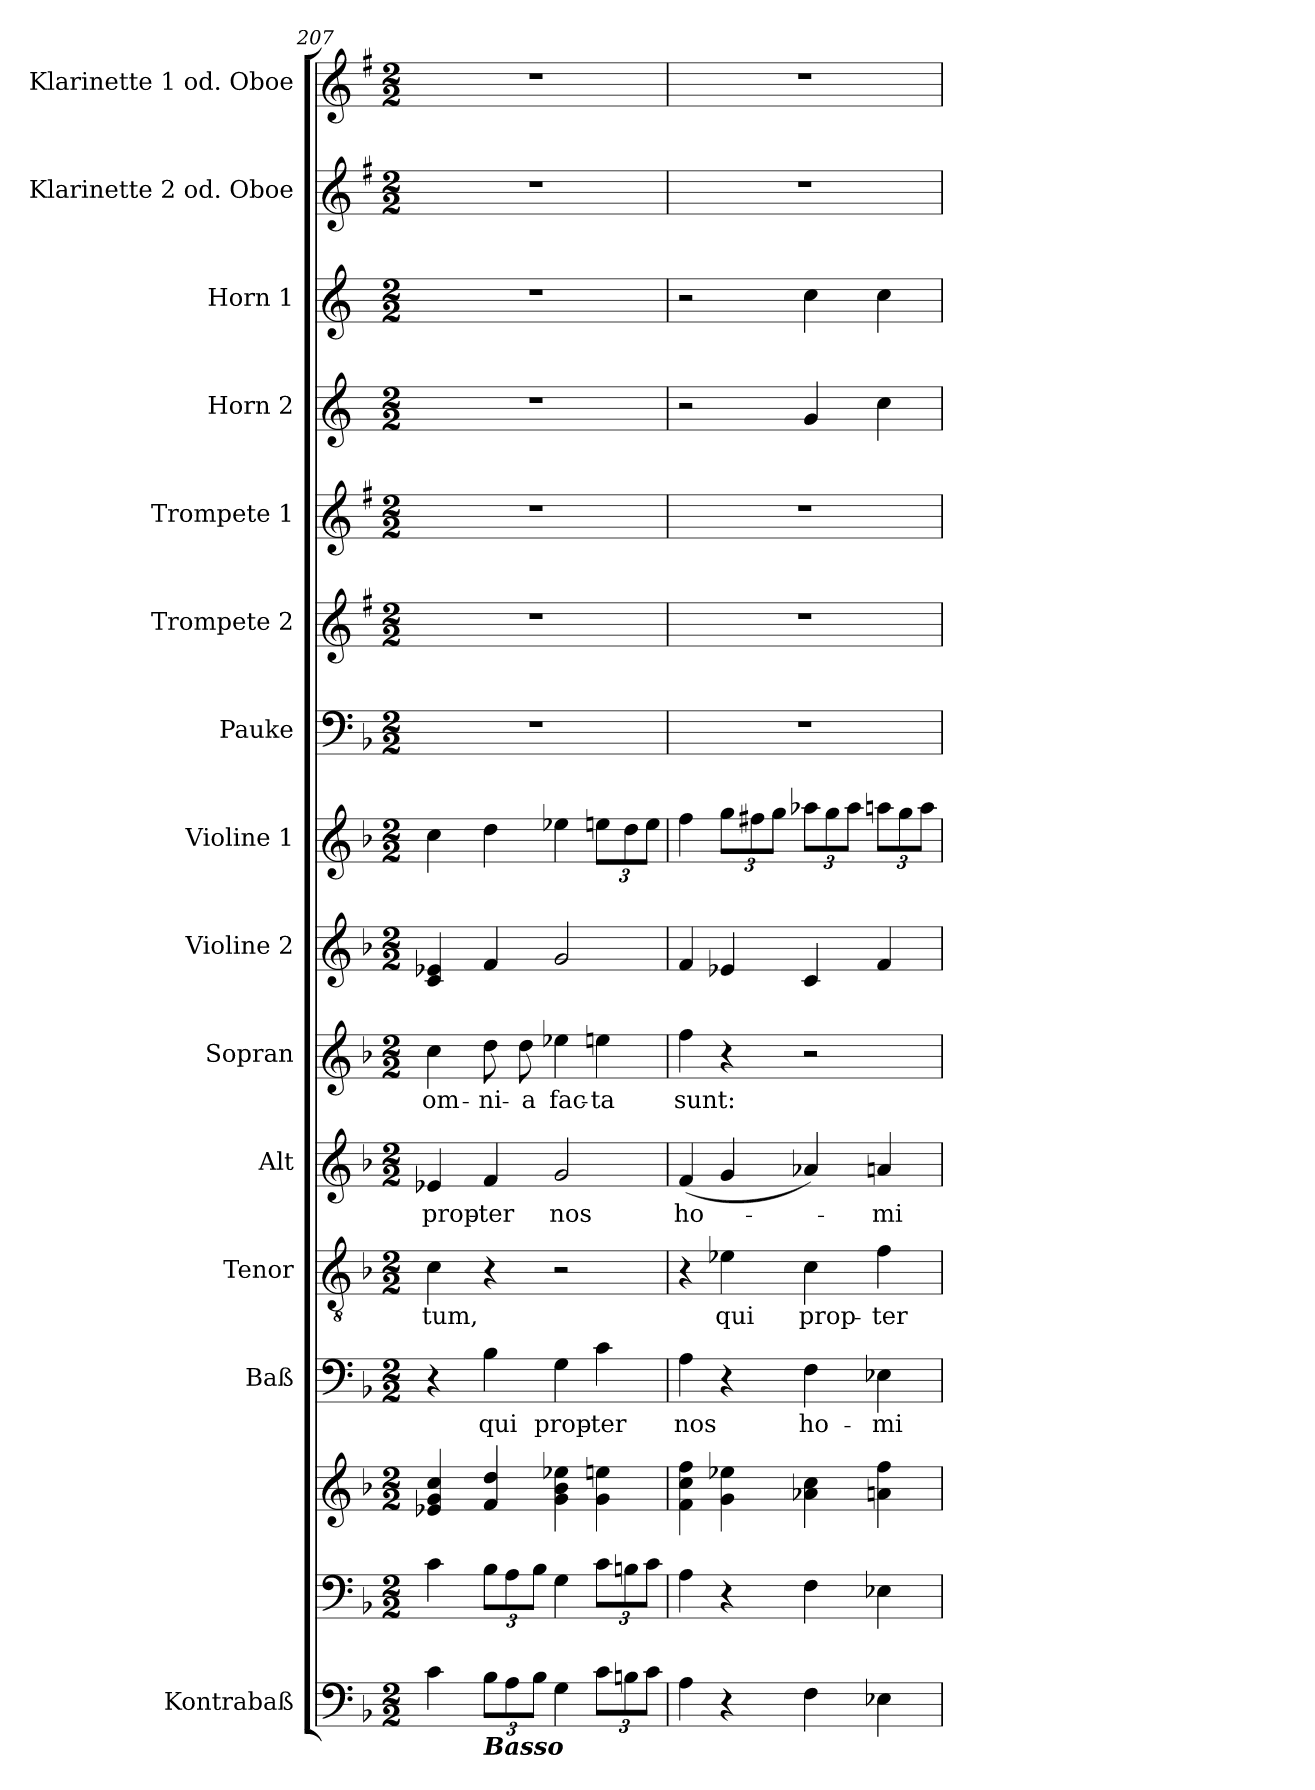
**kern	**kern	**kern	**kern	**text	**kern	**text	**kern	**text	**kern	**text	**kern	**kern	**kern	**kern	**kern	**kern	**kern	**kern	**kern
*part15	*part14	*part14	*part13	*part13	*part12	*part12	*part11	*part11	*part10	*part10	*part9	*part8	*part7	*part6	*part5	*part4	*part3	*part2	*part1
*staff16	*staff15	*staff14	*staff13	*staff13	*staff12	*staff12	*staff11	*staff11	*staff10	*staff10	*staff9	*staff8	*staff7	*staff6	*staff5	*staff4	*staff3	*staff2	*staff1
*I"Kontrabaß	*	*	*I"Baß	*	*I"Tenor	*	*I"Alt	*	*I"Sopran	*	*I"Violine 2	*I"Violine 1	*I"Pauke	*I"Trompete 2	*I"Trompete 1	*I"Horn 2	*I"Horn 1	*I"Klarinette 2 od. Oboe	*I"Klarinette 1 od. Oboe
*	*	*	*	*	*	*	*	*	*	*	*	*	*	*I'Tpt	*I'Tpt	*I'Hn	*I'Hn	*	*
!!LO:PB:g=z
*clefF4	*clefF4	*clefG2	*clefF4	*	*clefGv2	*	*clefG2	*	*clefG2	*	*clefG2	*clefG2	*clefF4	*clefG2	*clefG2	*clefG2	*clefG2	*clefG2	*clefG2
*ITrd7c12	*	*	*	*	*	*	*	*	*	*	*	*	*	*ITrd1c2	*ITrd1c2	*ITrd4c7	*ITrd4c7	*ITrd1c2	*ITrd1c2
*k[b-]	*k[b-]	*k[b-]	*k[b-]	*	*k[b-]	*	*k[b-]	*	*k[b-]	*	*k[b-]	*k[b-]	*k[b-]	*k[b-]	*k[b-]	*k[b-]	*k[b-]	*k[b-]	*k[b-]
*F:	*F:	*F:	*F:	*	*F:	*	*F:	*	*F:	*	*F:	*F:	*F:	*F:	*F:	*F:	*F:	*F:	*F:
*M2/2	*M2/2	*M2/2	*M2/2	*	*M2/2	*	*M2/2	*	*M2/2	*	*M2/2	*M2/2	*M2/2	*M2/2	*M2/2	*M2/2	*M2/2	*M2/2	*M2/2
=207	=207	=207	=207	=207	=207	=207	=207	=207	=207	=207	=207	=207	=207	=207	=207	=207	=207	=207	=207
!	!	!	!	!	!	!LO:LY:b	!	!LO:LY:b	!	!LO:LY:b	!	!	!	!	!	!	!	!	!
4C\	4c\	4e-X/ 4g/ 4cc/	4r	.	4c\	-tum,	4e-X/	prop-	4cc\	om-	4c/ 4e-X/	4cc\	1r	1r	1r	1r	1r	1r	1r
!LO:TX:b:Bi:t=Basso	!	!	!	!	!	!	!	!	!	!	!	!	!	!	!	!	!	!	!
!	!	!	!	!LO:LY:b	!	!	!	!LO:LY:b	!	!LO:LY:b	!	!	!	!	!	!	!	!	!
12BB-\L	12B-\L	4f/ 4dd/	4B-\	qui	4r	.	4f/	-ter	8dd\	-ni-	4f/	4dd\	.	.	.	.	.	.	.
12AA\	12A\	.	.	.	.	.	.	.	.	.	.	.	.	.	.	.	.	.	.
!	!	!	!	!	!	!	!	!	!	!LO:LY:b	!	!	!	!	!	!	!	!	!
.	.	.	.	.	.	.	.	.	8dd\	-a	.	.	.	.	.	.	.	.	.
12BB-\J	12B-\J	.	.	.	.	.	.	.	.	.	.	.	.	.	.	.	.	.	.
!	!	!	!	!LO:LY:b	!	!	!	!LO:LY:b	!	!LO:LY:b	!	!	!	!	!	!	!	!	!
4GG\	4G\	4g\ 4b-\ 4ee-X\	4G\	prop-	2r	.	2g/	nos	4ee-X\	fac-	2g/	4ee-X\	.	.	.	.	.	.	.
!	!	!	!	!LO:LY:b	!	!	!	!	!	!LO:LY:b	!	!	!	!	!	!	!	!	!
*	*	*	*	*	*	*	*	*	*	*	*	*Xbrackettup	*	*	*	*	*	*	*
12C\L	12c\L	4g\ 4een\	4c\	-ter	.	.	.	.	4een\	-ta	.	12een\L	.	.	.	.	.	.	.
12BBn\	12Bn\	.	.	.	.	.	.	.	.	.	.	12dd\	.	.	.	.	.	.	.
12C\J	12c\J	.	.	.	.	.	.	.	.	.	.	12ee\J	.	.	.	.	.	.	.
=208	=208	=208	=208	=208	=208	=208	=208	=208	=208	=208	=208	=208	=208	=208	=208	=208	=208	=208	=208
!	!	!	!	!LO:LY:b	!	!	!	!LO:LY:b	!	!LO:LY:b	!	!	!	!	!	!	!	!	!
4AA\	4A\	4f\ 4cc\ 4ff\	4A\	nos	4r	.	(<4f/	ho-	4ff\	sunt:	4f/	4ff\	1r	1r	1r	2r	2r	1r	1r
!	!	!	!	!	!	!LO:LY:b	!	!	!	!	!	!	!	!	!	!	!	!	!
4r	4r	4g\ 4ee-X\	4r	.	4e-X\	qui	4g/	.	4r	.	4e-X/	12gg\L	.	.	.	.	.	.	.
.	.	.	.	.	.	.	.	.	.	.	.	12ff#X\	.	.	.	.	.	.	.
.	.	.	.	.	.	.	.	.	.	.	.	12gg\J	.	.	.	.	.	.	.
!	!	!	!	!LO:LY:b	!	!LO:LY:b	!	!	!	!	!	!	!	!	!	!	!	!	!
4FF\	4F\	4a-X\ 4cc\	4F\	ho-	4c\	prop-	4a-X/)	.	2r	.	4c/	12aa-X\L	.	.	.	4c/	4f\	.	.
.	.	.	.	.	.	.	.	.	.	.	.	12gg\	.	.	.	.	.	.	.
.	.	.	.	.	.	.	.	.	.	.	.	12aa-\J	.	.	.	.	.	.	.
!	!	!	!	!LO:LY:b	!	!LO:LY:b	!	!LO:LY:b	!	!	!	!	!	!	!	!	!	!	!
4EE-X\	4E-X\	4an\ 4ff\	4E-X\	-mi-	4f\	-ter	4an/	-mi-	.	.	4f/	12aan\L	.	.	.	4f\	4f\	.	.
.	.	.	.	.	.	.	.	.	.	.	.	12gg\	.	.	.	.	.	.	.
.	.	.	.	.	.	.	.	.	.	.	.	12aa\J	.	.	.	.	.	.	.
=	=	=	=	=	=	=	=	=	=	=	=	=	=	=	=	=	=	=	=
*-	*-	*-	*-	*-	*-	*-	*-	*-	*-	*-	*-	*-	*-	*-	*-	*-	*-	*-	*-
